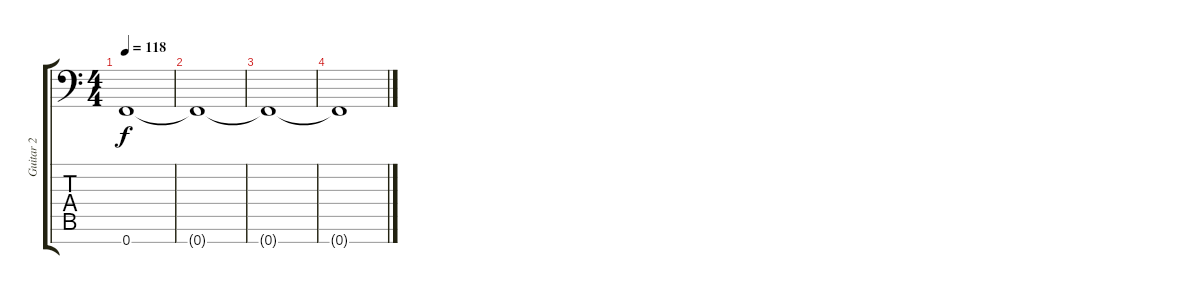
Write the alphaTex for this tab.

\track ("Guitar 2" "Guitar 2") {instrument distortionguitar}
\staff {score tabs}
\tuning (C4 G3 D3 Bb2 F2 Bb1 F1) {hide}
\ts (4 4)
\tempo 118
\clef f4
\ks c
0.7{t}.1{dy f} |
0.7{t}.1 |
0.7{t}.1 |
0.7{t}.1
